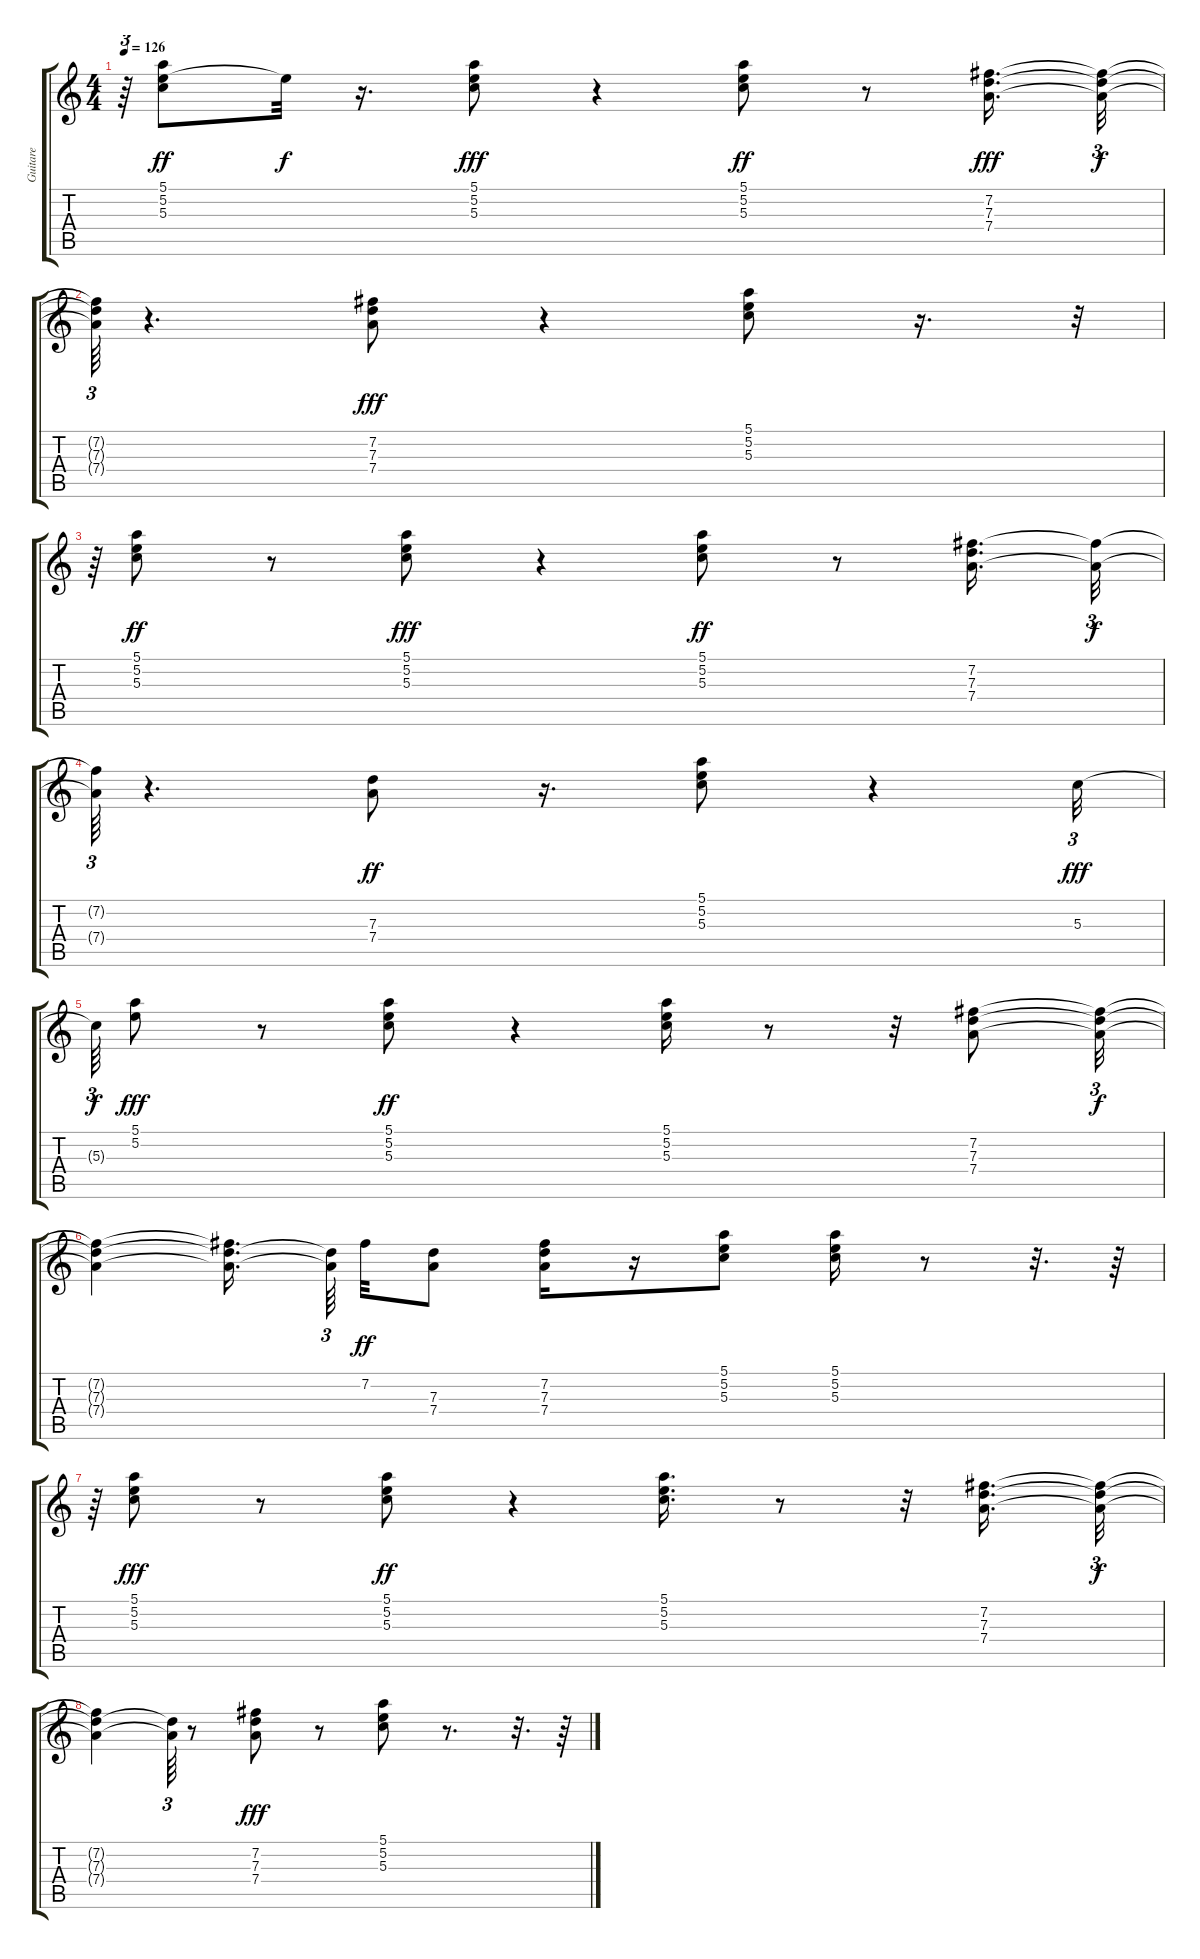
\track ("Guitare" "Guitare") {instrument electricguitarjazz}
\staff {score tabs}
\tuning (E4 B3 G3 D3 A2 E2) {hide}
\ts (4 4)
\tempo 126
\clef g2
\ks c
r.64{tu (3 2) dy fff} (5.1 5.2 5.3).8{dy ff} 5.2{t}.32{dy f} r.16{d} (5.1 5.2 5.3).8{dy fff} r.4 (5.1 5.2 5.3).8{dy ff} r.8 (7.2 7.3 7.4).16{d dy fff} (7.2{t} 7.3{t} 7.4{t}).32{tu (3 2) dy f} |
(7.2{t} 7.3{t} 7.4{t}).64{tu (3 2)} r.4{d} (7.2 7.3 7.4).8{dy fff} r.4 (5.1 5.2 5.3).8 r.16{d} r.32{tu (3 2)} |
r.64{tu (3 2)} (5.1 5.2 5.3).8{dy ff} r.8 (5.1 5.2 5.3).8{dy fff} r.4 (5.1 5.2 5.3).8{dy ff} r.8 (7.2 7.3 7.4).16{d} (7.2{t} 7.4{t}).32{tu (3 2) dy f} |
(7.2{t} 7.4{t}).64{tu (3 2)} r.4{d} (7.3 7.4).8{dy ff} r.16{d} (5.1 5.2 5.3).8 r.4 5.3.32{tu (3 2) dy fff} |
5.3{t}.64{tu (3 2) dy f} (5.1 5.2).8{dy fff} r.8 (5.1 5.2 5.3).8{dy ff} r.4 (5.1 5.2 5.3).16 r.8 r.32 (7.2 7.3 7.4).8 (7.2{t} 7.3{t} 7.4{t}).32{tu (3 2) dy f} |
(7.2{t} 7.3{t} 7.4{t}).4 (7.2{t} 7.3{t} 7.4{t}).16{d beam splitsecondary} (7.3{t} 7.4{t}).64{tu (3 2) beam splitsecondary} 7.2.32{dy ff} (7.3 7.4).8 (7.2 7.3 7.4).16 r.16 (5.1 5.2 5.3).8 (5.1 5.2 5.3).16 r.8 r.32{d} r.64 |
r.64{tu (3 2)} (5.1 5.2 5.3).8{dy fff} r.8 (5.1 5.2 5.3).8{dy ff} r.4 (5.1 5.2 5.3).16{d} r.8 r.32 (7.2 7.3 7.4).16{d} (7.2{t} 7.3{t} 7.4{t}).32{tu (3 2) dy f} |
(7.2{t} 7.3{t} 7.4{t}).4 (7.3{t} 7.4{t}).64{tu (3 2)} r.8 (7.2 7.3 7.4).8{dy fff} r.8 (5.1 5.2 5.3).8 r.8{d} r.32{d} r.64
